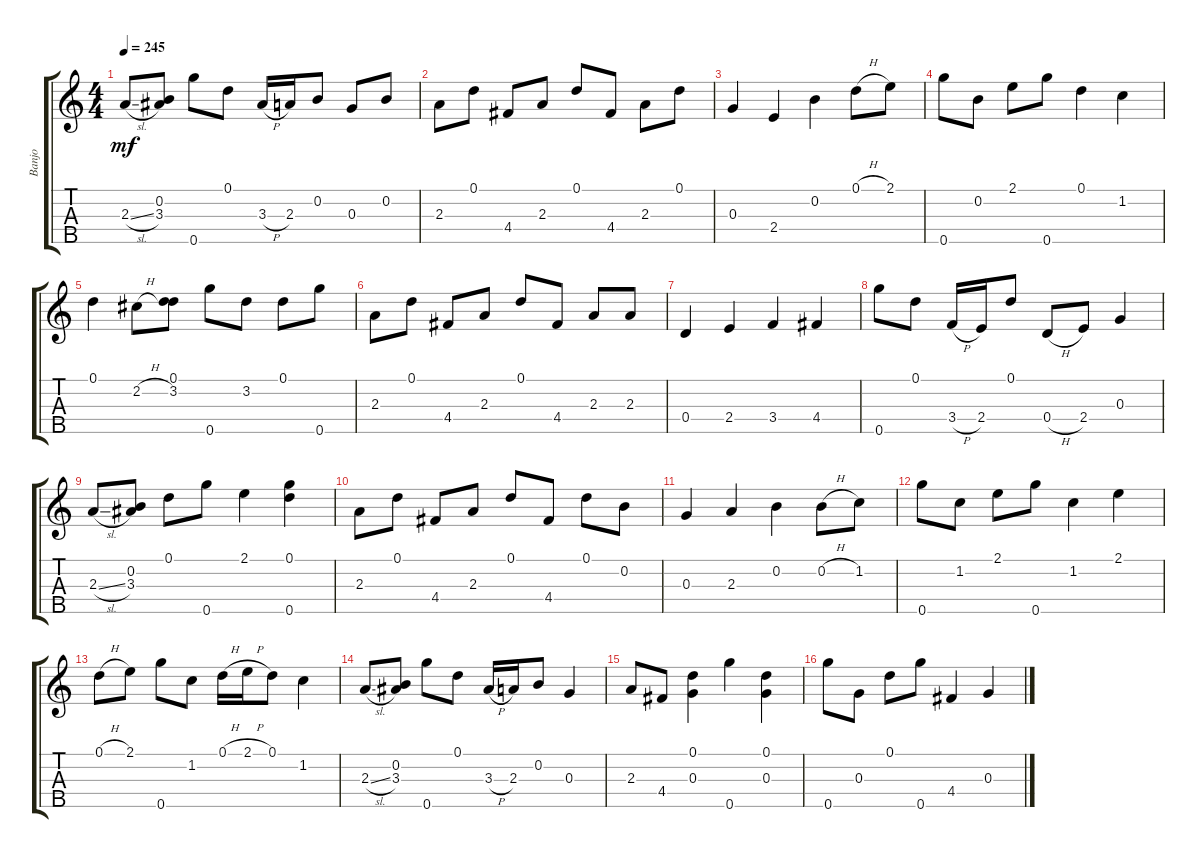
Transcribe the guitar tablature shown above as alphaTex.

\track ("Banjo" "Banjo") {instrument banjo}
\staff {score tabs}
\tuning (D4 B3 G3 D3 G4) {hide}
\displaytranspose 12
\ts (4 4)
\tempo 245
\clef g2
\ks c
2.3{sl}.8{dy mf} (0.2 3.3).8 0.5.8 0.1.8 3.3{h}.16 2.3.16 0.2.8 0.3.8 0.2.8 |
2.3.8 0.1.8 4.4.8 2.3.8 0.1.8 4.4.8 2.3.8 0.1.8 |
0.3.4 2.4.4 0.2.4 0.1{h}.8 2.1.8 |
0.5.8 0.2.8 2.1.8 0.5.8 0.1.4 1.2.4 |
0.1.4 2.2{h}.8 (0.1 3.2).8 0.5.8 3.2.8 0.1.8 0.5.8 |
2.3.8 0.1.8 4.4.8 2.3.8 0.1.8 4.4.8 2.3.8 2.3.8 |
0.4.4 2.4.4 3.4.4 4.4.4 |
0.5.8 0.1.8 3.4{h}.16 2.4.16 0.1.8 0.4{h}.8 2.4.8 0.3.4 |
2.3{sl}.8 (0.2 3.3).8 0.1.8 0.5.8 2.1.4 (0.1 0.5).4 |
2.3.8 0.1.8 4.4.8 2.3.8 0.1.8 4.4.8 0.1.8 0.2.8 |
0.3.4 2.3.4 0.2.4 0.2{h}.8 1.2.8 |
0.5.8 1.2.8 2.1.8 0.5.8 1.2.4 2.1.4 |
0.1{h}.8 2.1.8 0.5.8 1.2.8 0.1{h}.16 2.1{h}.16 0.1.8 1.2.4 |
2.3{sl}.8 (0.2 3.3).8 0.5.8 0.1.8 3.3{h}.16 2.3.16 0.2.8 0.3.4 |
2.3.8 4.4.8 (0.1 0.3).4 0.5.4 (0.1 0.3).4 |
0.5.8 0.3.8 0.1.8 0.5.8 4.4.4 0.3.4
